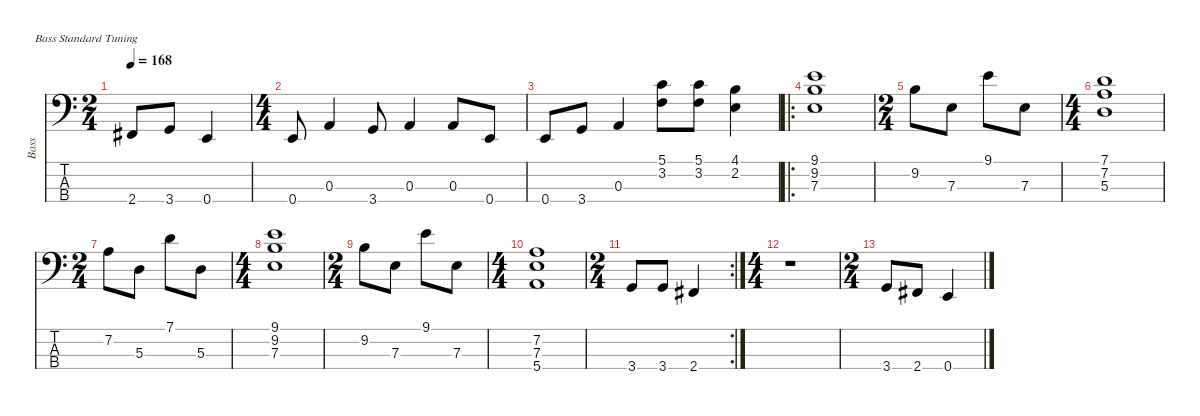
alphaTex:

\defaultSystemsLayout 4
\hideDynamics
\bracketExtendMode nobrackets
\firstSystemTrackNameMode fullname
\otherSystemsTrackNameOrientation horizontal
\track ("Bass" "el.bs.") {instrument electricbasspick}
\staff {score tabs}
\tuning (G2 D2 A1 E1)
\ts (2 4)
\beaming (8 2 2)
\tempo 168
\clef f4
\ks c
2.4{acc #}.8{dy fff beam Up} 3.4.8{beam Up} 0.4.4{beam Up} |
\ts (4 4)
\beaming (8 2 2 2 2)
0.4.8{beam Up} 0.3.4{beam Up} 3.4.8{beam Up} 0.3.4{beam Up} 0.3.8{beam Up} 0.4.8{beam Up} |
0.4.8{beam Up} 3.4.8{beam Up} 0.3.4{beam Up} (5.1 3.2).8{beam Down} (5.1 3.2).8{beam Down} (4.1 2.2).4{beam Down} |
\ro
(9.1 9.2 7.3).1{beam Down} |
\ts (2 4)
\beaming (8 2 2)
9.2.8{beam Down} 7.3.8{beam Down} 9.1.8{beam Down} 7.3.8{beam Down} |
\ts (4 4)
\beaming (8 2 2 2 2)
(7.1 7.2 5.3).1{beam Down} |
\ts (2 4)
\beaming (8 2 2)
7.2.8{beam Down} 5.3.8{beam Down} 7.1.8{beam Down} 5.3.8{beam Down} |
\ts (4 4)
\beaming (8 2 2 2 2)
(9.1 9.2 7.3).1{beam Down} |
\ts (2 4)
\beaming (8 2 2)
9.2.8{beam Down} 7.3.8{beam Down} 9.1.8{beam Down} 7.3.8{beam Down} |
\ts (4 4)
\beaming (8 2 2 2 2)
(7.2 7.3 5.4).1{beam Down} |
\rc 2
\ts (2 4)
\beaming (8 2 2)
3.4.8{beam Up} 3.4.8{beam Up} 2.4{acc #}.4{beam Up} |
\ts (4 4)
\beaming (8 2 2 2 2)
r.1{beam Down} |
\ts (2 4)
\beaming (8 2 2)
3.4.8{beam Up} 2.4{acc #}.8{beam Up} 0.4.4{beam Up}
